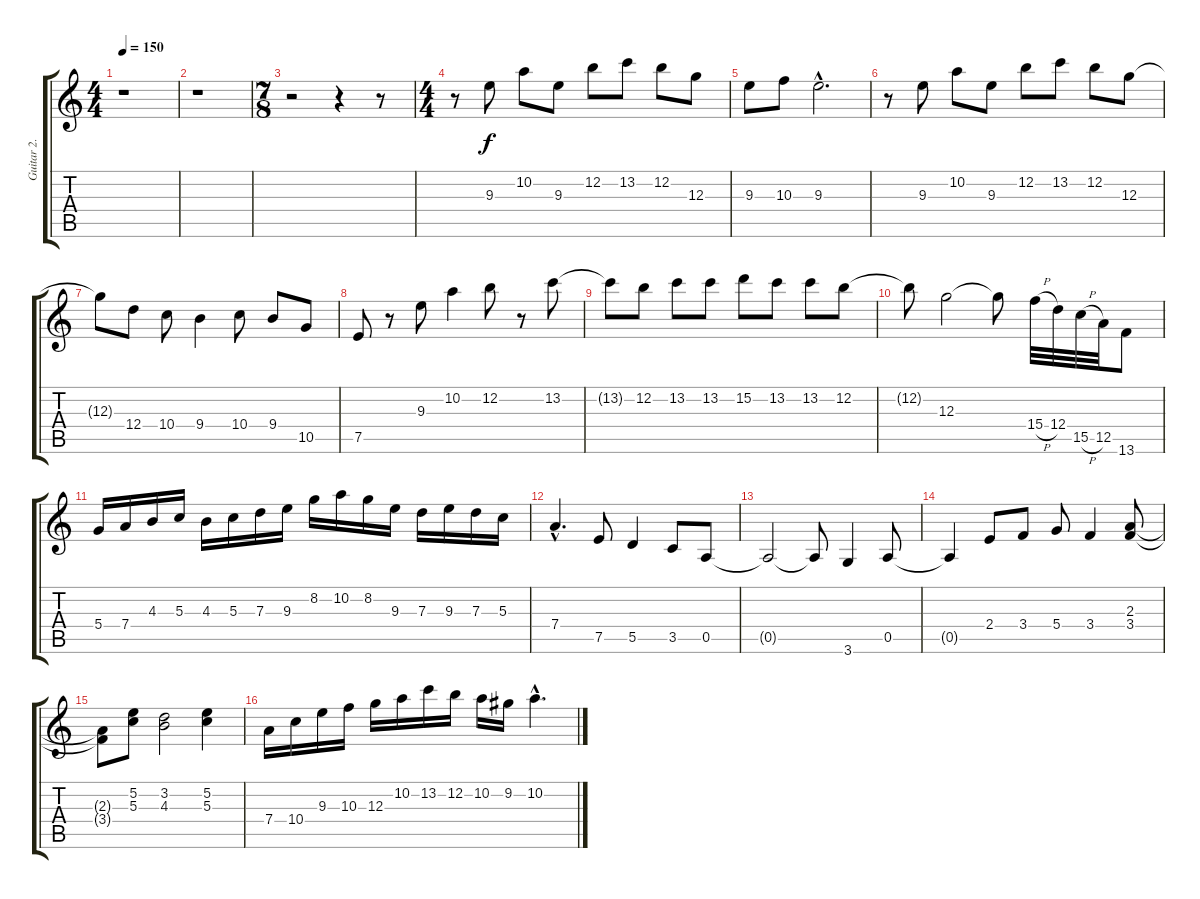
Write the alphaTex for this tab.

\track ("Guitar 2." "Guitar 2.") {instrument overdrivenguitar}
\staff {score tabs}
\tuning (E4 B3 G3 D3 A2 E2) {hide}
\ts (4 4)
\tempo 150
\clef g2
\ks c
r.1{dy f} |
r.1 |
\ts (7 8)
r.2 r.4 r.8 |
\ts (4 4)
r.8 9.3.8 10.2.8 9.3.8 12.2.8 13.2.8 12.2.8 12.3.8 |
9.3.8 10.3.8 9.3{hac}.2{d} |
r.8 9.3.8 10.2.8 9.3.8 12.2.8 13.2.8 12.2.8 12.3.8 |
12.3{t}.8 12.4.8 10.4.8 9.4.4 10.4.8 9.4.8 10.5.8 |
7.5.8 r.8 9.3.8 10.2.4 12.2.8 r.8 13.2.8 |
13.2{t}.8 12.2.8 13.2.8 13.2.8 15.2.8 13.2.8 13.2.8 12.2.8 |
12.2{t}.8 12.3.2 12.3{t}.8 15.4{h}.32 12.4.32 15.5{h}.32 12.5.32 13.6.8 |
5.4.16 7.4.16 4.3.16 5.3.16 4.3.16 5.3.16 7.3.16 9.3.16 8.2.16 10.2.16 8.2.16 9.3.16 7.3.16 9.3.16 7.3.16 5.3.16 |
7.4{hac}.4{d} 7.5.8 5.5.4 3.5.8 0.5.8 |
0.5{t}.2 0.5{t}.8 3.6.4 0.5.8 |
0.5{t}.4 2.4.8 3.4.8 5.4.8 3.4.4 (2.3 3.4).8 |
(2.3{t} 3.4{t}).8 (5.2 5.3).8 (3.2 4.3).2 (5.2 5.3).4 |
7.4.16 10.4.16 9.3.16 10.3.16 12.3.16 10.2.16 13.2.16 12.2.16 10.2.16 9.2.16 10.2{hac}.4{d}
